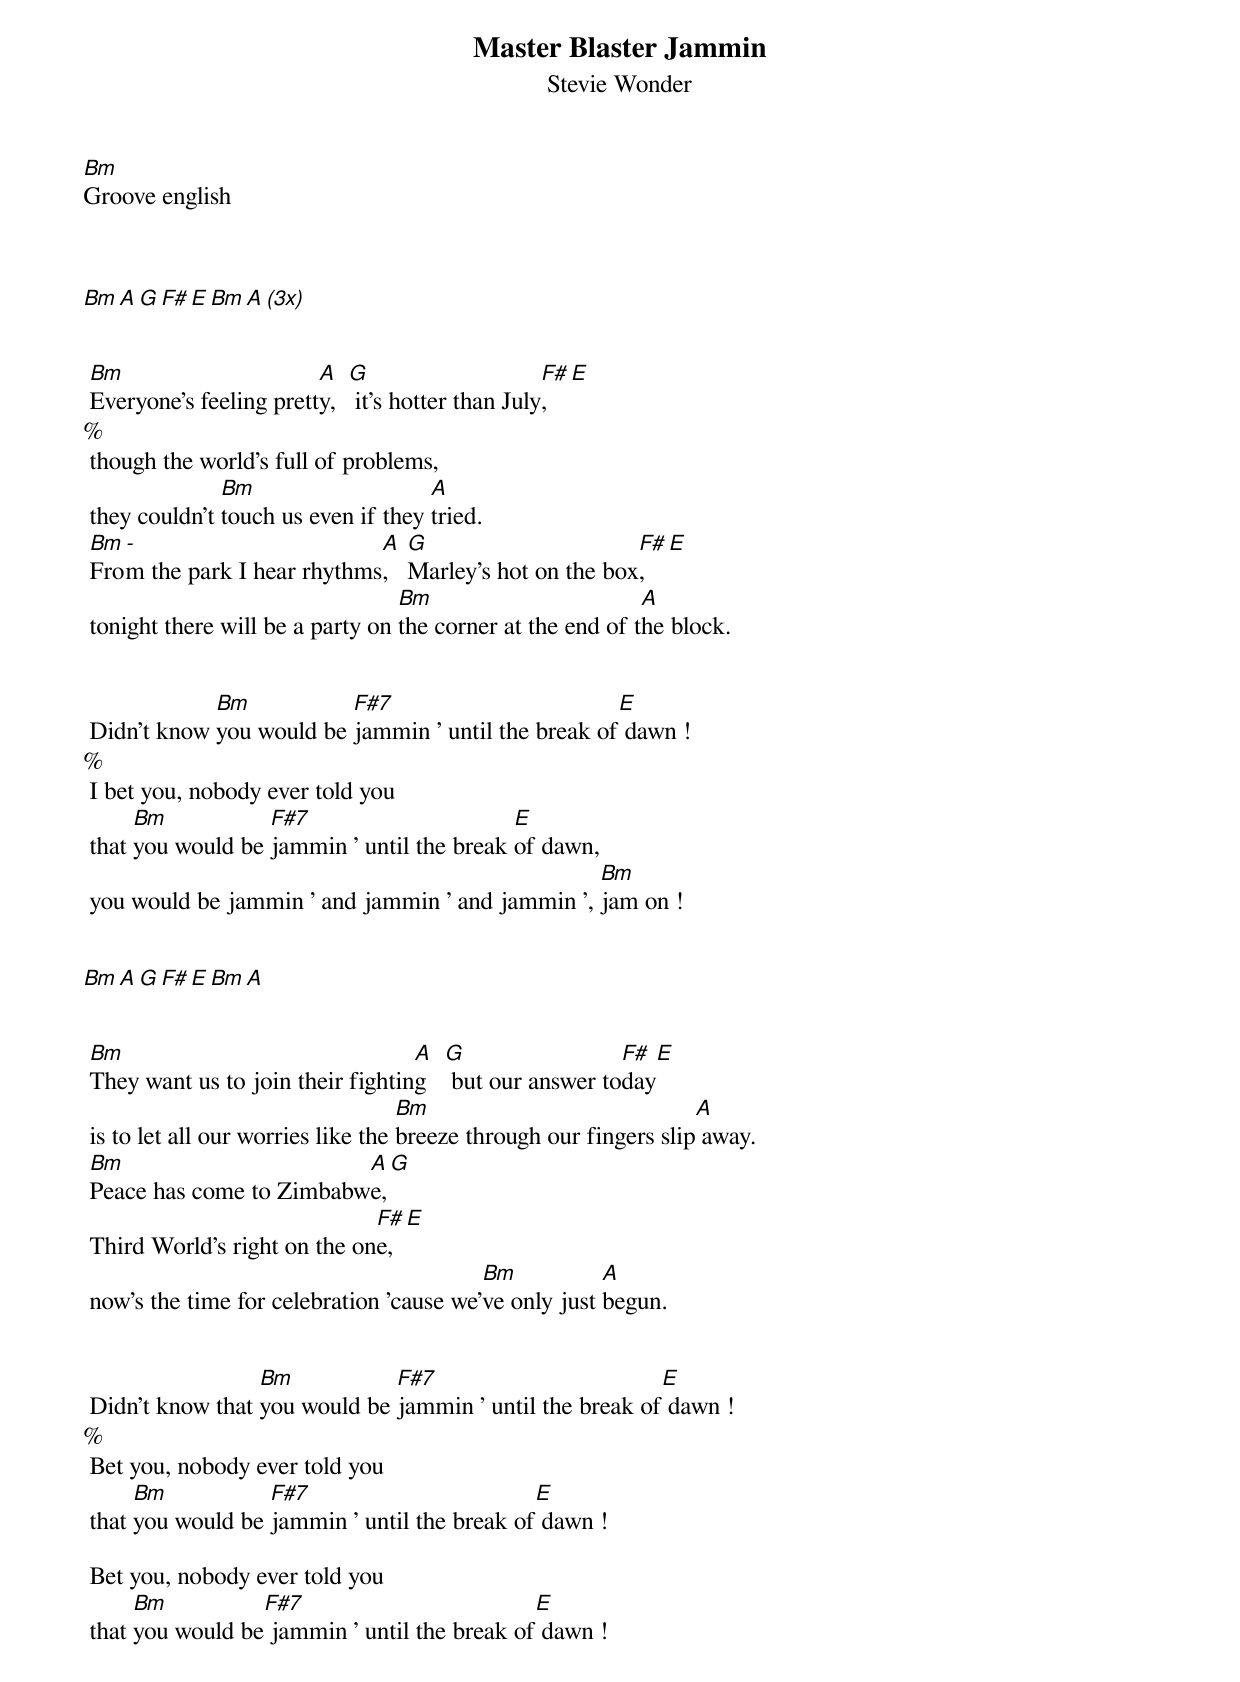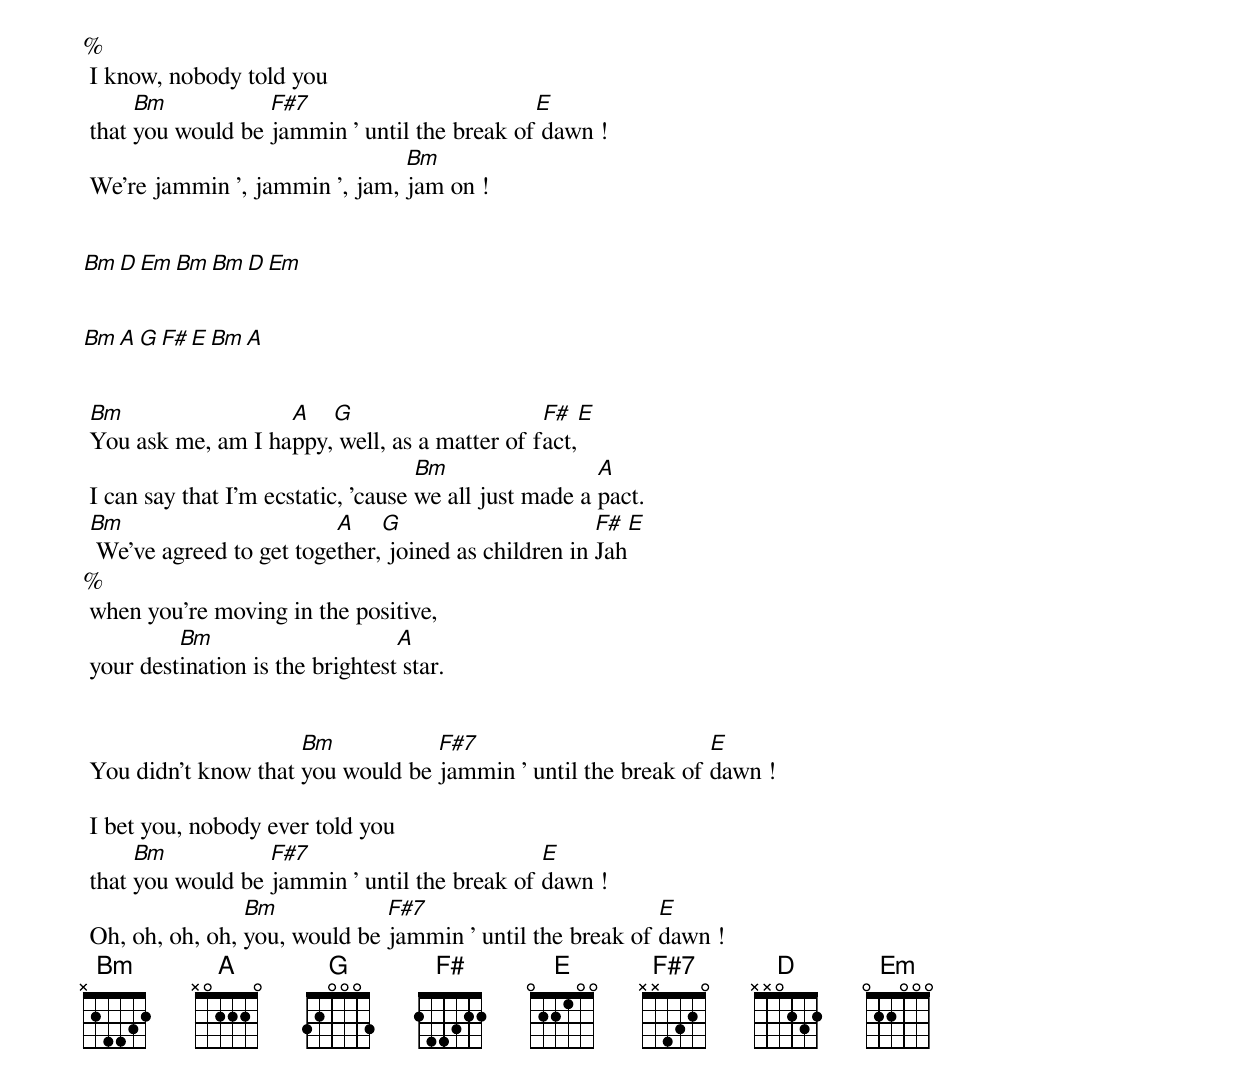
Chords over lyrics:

Master Blaster Jammin
Stevie Wonder
Bm
Groove english



  Bm   A   G   F#   E    Bm   A   (3x)


 Bm                      A   G                     F#  E
 Everyone's feeling pretty,   it's hotter than July,
%
 though the world's full of problems,
               Bm                    A
 they couldn't touch us even if they tried.
 Bm -                        A   G                      F#  E
 From the park I hear rhythms,   Marley's hot on the box,
                                  Bm                        A
 tonight there will be a party on the corner at the end of the block.


             Bm           F#7                        E
 Didn't know you would be jammin ' until the break of dawn !
%
 I bet you, nobody ever told you
      Bm           F#7                      E
 that you would be jammin ' until the break of dawn,
                                                  Bm
 you would be jammin ' and jammin ' and jammin ', jam on !


  Bm   A   G   F#   E    Bm   A


 Bm                                A   G                 F#  E
 They want us to join their fighting    but our answer today
                                    Bm                             A
 is to let all our worries like the breeze through our fingers slip away.
 Bm                       A   G
 Peace has come to Zimbabwe,
                              F#  E
 Third World's right on the one,
                                          Bm           A
 now's the time for celebration 'cause we've only just begun.


                  Bm           F#7                        E
 Didn't know that you would be jammin ' until the break of dawn !
%
 Bet you, nobody ever told you
      Bm           F#7                        E
 that you would be jammin ' until the break of dawn !

 Bet you, nobody ever told you
      Bm          F#7                         E
 that you would be jammin ' until the break of dawn !
%
 I know, nobody told you
      Bm           F#7                        E
 that you would be jammin ' until the break of dawn !
                                Bm
 We're jammin ', jammin ', jam, jam on !


 Bm   D   Em   Bm   Bm   D   Em


 Bm   A   G   F#  E    Bm   A


 Bm                 A   G                      F#  E
 You ask me, am I happy, well, as a matter of fact,
                                     Bm                 A
 I can say that I'm ecstatic, 'cause we all just made a pact.
 Bm                       A    G                      F#  E
  We've agreed to get together, joined as children in Jah
%
 when you're moving in the positive,
          Bm                      A
 your destination is the brightest star.


                      Bm           F#7                         E
 You didn't know that you would be jammin ' until the break of dawn !

 I bet you, nobody ever told you
      Bm           F#7                         E
 that you would be jammin ' until the break of dawn !
                 Bm            F#7                         E
 Oh, oh, oh, oh, you, would be jammin ' until the break of dawn !
